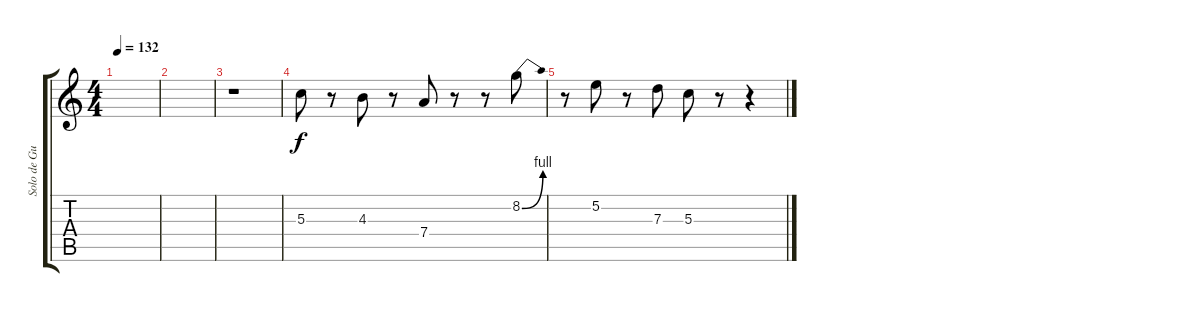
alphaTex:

\track ("Solo de Guitarra" "Solo de Gu") {instrument overdrivenguitar}
\staff {score tabs}
\tuning (E4 B3 G3 D3 A2 E2) {hide}
\ts (4 4)
\tempo 132
\clef g2
\ks c
|
|
r.1 |
5.3.8 r.8 4.3.8 r.8 7.4.8 r.8 r.8 8.2{be (bend 0 0 60 4)}.8 |
r.8 5.2.8 r.8 7.3.8 5.3.8 r.8 r.4
